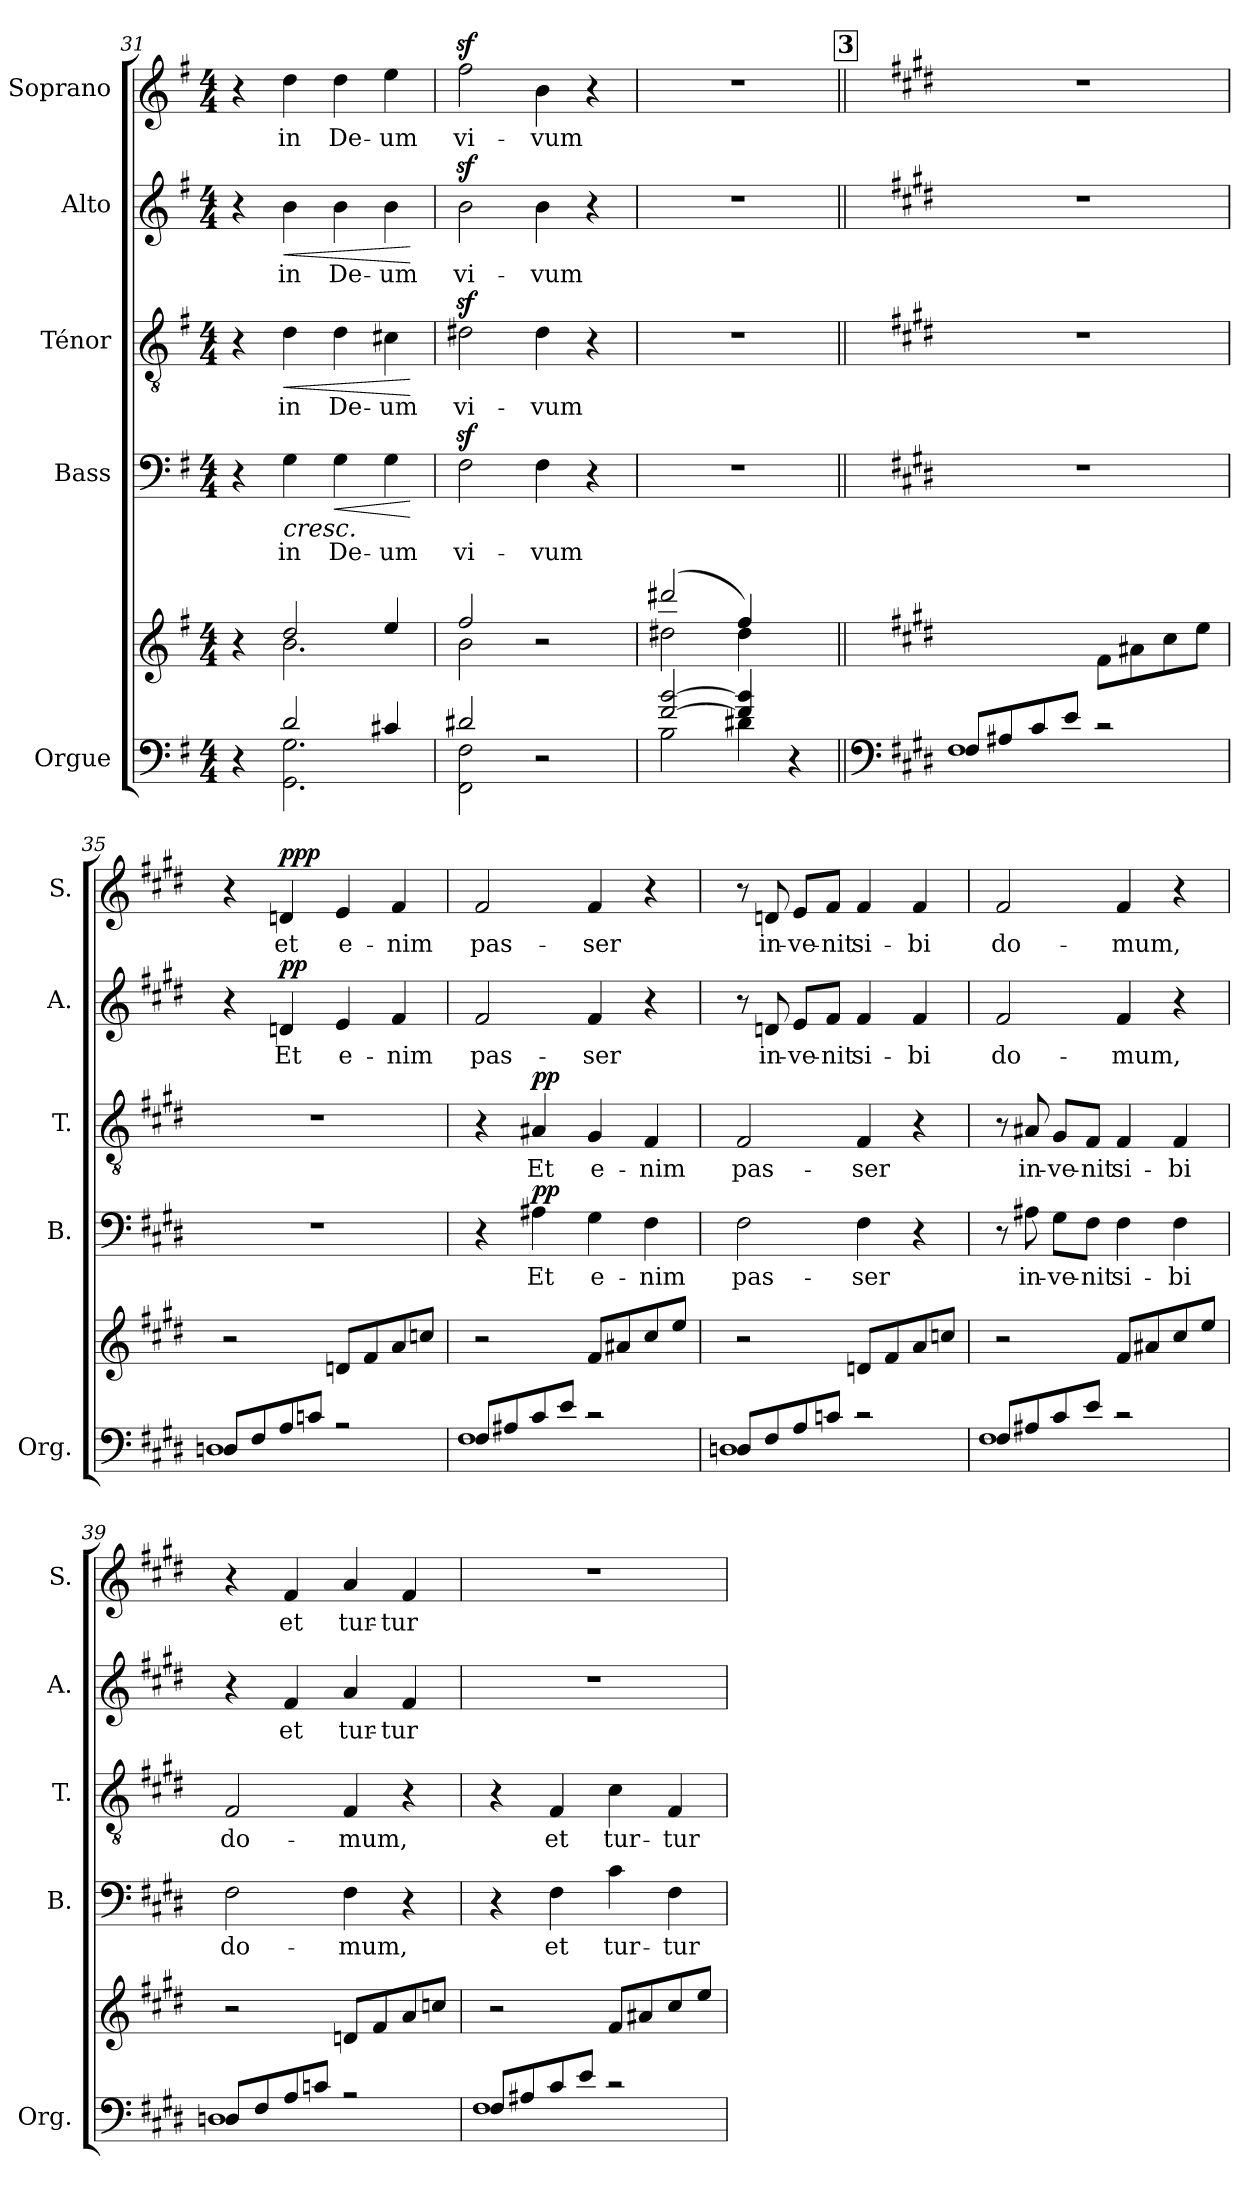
**kern	**kern	**kern	**text	**dynam	**kern	**text	**dynam	**kern	**text	**dynam	**kern	**text	**dynam
*part5	*part5	*part4	*part4	*part4	*part3	*part3	*part3	*part2	*part2	*part2	*part1	*part1	*part1
*staff6	*staff5	*staff4	*staff4	*staff4	*staff3	*staff3	*staff3	*staff2	*staff2	*staff2	*staff1	*staff1	*staff1
*I"Orgue	*	*I"Bass	*	*	*I"Ténor	*	*	*I"Alto	*	*	*I"Soprano	*	*
*I'Org.	*	*I'B.	*	*	*I'T.	*	*	*I'A.	*	*	*I'S.	*	*
*clefF4	*clefG2	*clefF4	*	*	*clefGv2	*	*	*clefG2	*	*	*clefG2	*	*
*k[f#]	*k[f#]	*k[f#]	*	*	*k[f#]	*	*	*k[f#]	*	*	*k[f#]	*	*
*G:	*G:	*G:	*	*	*	*	*	*G:	*	*	*G:	*	*
*M4/4	*M4/4	*M4/4	*	*	*M4/4	*	*	*M4/4	*	*	*M4/4	*	*
=31	=31	=31	=31	=31	=31	=31	=31	=31	=31	=31	=31	=31	=31
*^	*^	*	*	*	*	*	*	*	*	*	*	*	*
4r	4ryy	4r	4ryy	4r	.	.	4r	.	.	4r	.	.	4r	.	.
!	!	!	!	!	!LO:LY:b	!LO:HP:b	!	!LO:LY:b	!LO:HP:b	!	!LO:LY:b	!LO:HP:b	!	!LO:LY:b	!
2d/	2.GG\ 2.G\	2dd/	2.b\	4G\	in	<	4d\	in	<	4b\	in	<	4dd\	in	.
!	!	!	!	!	!LO:LY:b	!LO:HP:b	!	!LO:LY:b	!	!	!LO:LY:b	!	!	!LO:LY:b	!
.	.	.	.	4G\	De-	<	4d\	De-	.	4b\	De-	.	4dd\	De-	.
!	!	!	!	!	!LO:LY:b	!	!	!LO:LY:b	!	!	!LO:LY:b	!	!	!LO:LY:b	!
4c#X/	.	4ee/	.	4G\	-um	.	4c#X\	-um	.	4b\	-um	.	4ee\	-um	.
*v	*v	*	*	*	*	*	*	*	*	*	*	*	*	*	*
*	*v	*v	*	*	*	*	*	*	*	*	*	*	*	*
.	.	.	.	[ [	.	.	[	.	.	[	.	.	.
=32	=32	=32	=32	=32	=32	=32	=32	=32	=32	=32	=32	=32	=32
*^	*^	*	*	*	*	*	*	*	*	*	*	*	*
!	!	!	!	!	!LO:LY:b	!	!	!LO:LY:b	!	!	!LO:LY:b	!	!	!LO:LY:b	!
2d#X/	2FF#\ 2F#\	2ff#/	2b\	2F#z>\	vi-	.	2d#Xz>\	vi-	.	2bz>\	vi-	.	2ff#z>\	vi-	.
!	!	!	!	!	!LO:LY:b	!	!	!LO:LY:b	!	!	!LO:LY:b	!	!	!LO:LY:b	!
2r	2ryy	2r	2ryy	4F#\	-vum	.	4d#\	-vum	.	4b\	-vum	.	4b\	-vum	.
.	.	.	.	4r	.	.	4r	.	.	4r	.	.	4r	.	.
!!LO:PB:g=z
=33	=33	=33	=33	=33	=33	=33	=33	=33	=33	=33	=33	=33	=33	=33	=33
[2f#/ [2b/	2B\	(>2ddd#X/	2dd#X\	1r	.	.	1r	.	.	1r	.	.	1r	.	.
4f#/] 4b/]	4d#X\	4ff#/)	4dd#\	.	.	.	.	.	.	.	.	.	.	.	.
4r	4ryy	4ryy	4ryy	.	.	.	.	.	.	.	.	.	.	.	.
!!LO:REH:place=s1:a:B:fs=14:t=3
=34||	=34||	=34||	=34||	=34||	=34||	=34||	=34||	=34||	=34||	=34||	=34||	=34||	=34||	=34||	=34||
*clefF4	*	*	*	*	*	*	*	*	*	*	*	*	*	*	*
*k[f#c#g#d#]	*	*k[f#c#g#d#]	*	*k[f#c#g#d#]	*	*	*k[f#c#g#d#]	*	*	*k[f#c#g#d#]	*	*	*k[f#c#g#d#]	*	*
*E:	*	*E:	*	*E:	*	*	*	*	*	*E:	*	*	*E:	*	*
8F#/L	1F#	1ryy	2ryy	1r	.	.	1r	.	.	1r	.	.	1r	.	.
8A#X/	.	.	.	.	.	.	.	.	.	.	.	.	.	.	.
8c#/	.	.	.	.	.	.	.	.	.	.	.	.	.	.	.
8e/J	.	.	.	.	.	.	.	.	.	.	.	.	.	.	.
2r	.	.	8f#\L	.	.	.	.	.	.	.	.	.	.	.	.
.	.	.	8a#X\	.	.	.	.	.	.	.	.	.	.	.	.
.	.	.	8cc#\	.	.	.	.	.	.	.	.	.	.	.	.
.	.	.	8ee\J	.	.	.	.	.	.	.	.	.	.	.	.
*	*	*v	*v	*	*	*	*	*	*	*	*	*	*	*	*
=35	=35	=35	=35	=35	=35	=35	=35	=35	=35	=35	=35	=35	=35	=35
8Dn/L	1D	2r	1r	.	.	1r	.	.	4r	.	.	4r	.	.
8F#/	.	.	.	.	.	.	.	.	.	.	.	.	.	.
!	!	!	!	!	!	!	!	!	!	!LO:LY:b	!LO:DY:a	!	!LO:LY:b	!LO:DY:a
!	!	!	!	!	!	!	!	!	!	!	!	!	!	!LO:DY:n=1:a
8A/	.	.	.	.	.	.	.	.	4dn/	Et	pp	4dn/	et	p pp
8cn/J	.	.	.	.	.	.	.	.	.	.	.	.	.	.
!	!	!	!	!	!	!	!	!	!	!LO:LY:b	!	!	!LO:LY:b	!
2r	.	8dn/L	.	.	.	.	.	.	4e/	e-	.	4e/	e-	.
.	.	8f#/	.	.	.	.	.	.	.	.	.	.	.	.
!	!	!	!	!	!	!	!	!	!	!LO:LY:b	!	!	!LO:LY:b	!
.	.	8a/	.	.	.	.	.	.	4f#/	-nim	.	4f#/	-nim	.
.	.	8ccn/J	.	.	.	.	.	.	.	.	.	.	.	.
=36	=36	=36	=36	=36	=36	=36	=36	=36	=36	=36	=36	=36	=36	=36
!	!	!	!	!	!	!	!	!	!	!LO:LY:b	!	!	!LO:LY:b	!
8F#/L	1F#	2r	4r	.	.	4r	.	.	2f#/	pas-	.	2f#/	pas-	.
8A#X/	.	.	.	.	.	.	.	.	.	.	.	.	.	.
!	!	!	!	!LO:LY:b	!LO:DY:a	!	!LO:LY:b	!LO:DY:a	!	!	!	!	!	!
8c#/	.	.	4A#X\	Et	pp	4A#X/	Et	pp	.	.	.	.	.	.
8e/J	.	.	.	.	.	.	.	.	.	.	.	.	.	.
!	!	!	!	!LO:LY:b	!	!	!LO:LY:b	!	!	!LO:LY:b	!	!	!LO:LY:b	!
2r	.	8f#/L	4G#\	e-	.	4G#/	e-	.	4f#/	-ser	.	4f#/	-ser	.
.	.	8a#X/	.	.	.	.	.	.	.	.	.	.	.	.
!	!	!	!	!LO:LY:b	!	!	!LO:LY:b	!	!	!	!	!	!	!
.	.	8cc#/	4F#\	-nim	.	4F#/	-nim	.	4r	.	.	4r	.	.
.	.	8ee/J	.	.	.	.	.	.	.	.	.	.	.	.
=37	=37	=37	=37	=37	=37	=37	=37	=37	=37	=37	=37	=37	=37	=37
!	!	!	!	!LO:LY:b	!	!	!LO:LY:b	!	!	!	!	!	!	!
8Dn/L	1D	2r	2F#\	pas-	.	2F#/	pas-	.	8r	.	.	8r	.	.
!	!	!	!	!	!	!	!	!	!	!LO:LY:b	!	!	!LO:LY:b	!
8F#/	.	.	.	.	.	.	.	.	8dn/	in-	.	8dn/	in-	.
!	!	!	!	!	!	!	!	!	!	!LO:LY:b	!	!	!LO:LY:b	!
8A/	.	.	.	.	.	.	.	.	8e/L	-ve-	.	8e/L	-ve-	.
!	!	!	!	!	!	!	!	!	!	!LO:LY:b	!	!	!LO:LY:b	!
8cn/J	.	.	.	.	.	.	.	.	8f#/J	-nit	.	8f#/J	-nit	.
!	!	!	!	!LO:LY:b	!	!	!LO:LY:b	!	!	!LO:LY:b	!	!	!LO:LY:b	!
2r	.	8dn/L	4F#\	-ser	.	4F#/	-ser	.	4f#/	si-	.	4f#/	si-	.
.	.	8f#/	.	.	.	.	.	.	.	.	.	.	.	.
!	!	!	!	!	!	!	!	!	!	!LO:LY:b	!	!	!LO:LY:b	!
.	.	8a/	4r	.	.	4r	.	.	4f#/	-bi	.	4f#/	-bi	.
.	.	8ccn/J	.	.	.	.	.	.	.	.	.	.	.	.
!!LO:LB:g=z
=38	=38	=38	=38	=38	=38	=38	=38	=38	=38	=38	=38	=38	=38	=38
!	!	!	!	!	!	!	!	!	!	!LO:LY:b	!	!	!LO:LY:b	!
8F#/L	1F#	2r	8r	.	.	8r	.	.	2f#/	do-	.	2f#/	do-	.
!	!	!	!	!LO:LY:b	!	!	!LO:LY:b	!	!	!	!	!	!	!
8A#X/	.	.	8A#X\	in-	.	8A#X/	in-	.	.	.	.	.	.	.
!	!	!	!	!LO:LY:b	!	!	!LO:LY:b	!	!	!	!	!	!	!
8c#/	.	.	8G#\L	-ve-	.	8G#/L	-ve-	.	.	.	.	.	.	.
!	!	!	!	!LO:LY:b	!	!	!LO:LY:b	!	!	!	!	!	!	!
8e/J	.	.	8F#\J	-nit	.	8F#/J	-nit	.	.	.	.	.	.	.
!	!	!	!	!LO:LY:b	!	!	!LO:LY:b	!	!	!LO:LY:b	!	!	!LO:LY:b	!
2r	.	8f#/L	4F#\	si-	.	4F#/	si-	.	4f#/	-mum,	.	4f#/	-mum,	.
.	.	8a#X/	.	.	.	.	.	.	.	.	.	.	.	.
!	!	!	!	!LO:LY:b	!	!	!LO:LY:b	!	!	!	!	!	!	!
.	.	8cc#/	4F#\	-bi	.	4F#/	-bi	.	4r	.	.	4r	.	.
.	.	8ee/J	.	.	.	.	.	.	.	.	.	.	.	.
=39	=39	=39	=39	=39	=39	=39	=39	=39	=39	=39	=39	=39	=39	=39
!	!	!	!	!LO:LY:b	!	!	!LO:LY:b	!	!	!	!	!	!	!
8Dn/L	1D	2r	2F#\	do-	.	2F#/	do-	.	4r	.	.	4r	.	.
8F#/	.	.	.	.	.	.	.	.	.	.	.	.	.	.
!	!	!	!	!	!	!	!	!	!	!LO:LY:b	!	!	!LO:LY:b	!
8A/	.	.	.	.	.	.	.	.	4f#/	et	.	4f#/	et	.
8cn/J	.	.	.	.	.	.	.	.	.	.	.	.	.	.
!	!	!	!	!LO:LY:b	!	!	!LO:LY:b	!	!	!LO:LY:b	!	!	!LO:LY:b	!
2r	.	8dn/L	4F#\	-mum,	.	4F#/	-mum,	.	4a/	tur-	.	4a/	tur-	.
.	.	8f#/	.	.	.	.	.	.	.	.	.	.	.	.
!	!	!	!	!	!	!	!	!	!	!LO:LY:b	!	!	!LO:LY:b	!
.	.	8a/	4r	.	.	4r	.	.	4f#/	-tur	.	4f#/	-tur	.
.	.	8ccn/J	.	.	.	.	.	.	.	.	.	.	.	.
=40	=40	=40	=40	=40	=40	=40	=40	=40	=40	=40	=40	=40	=40	=40
8F#/L	1F#	2r	4r	.	.	4r	.	.	1r	.	.	1r	.	.
8A#X/	.	.	.	.	.	.	.	.	.	.	.	.	.	.
!	!	!	!	!LO:LY:b	!	!	!LO:LY:b	!	!	!	!	!	!	!
8c#/	.	.	4F#\	et	.	4F#/	et	.	.	.	.	.	.	.
8e/J	.	.	.	.	.	.	.	.	.	.	.	.	.	.
!	!	!	!	!LO:LY:b	!	!	!LO:LY:b	!	!	!	!	!	!	!
2r	.	8f#/L	4c#\	tur-	.	4c#\	tur-	.	.	.	.	.	.	.
.	.	8a#X/	.	.	.	.	.	.	.	.	.	.	.	.
!	!	!	!	!LO:LY:b	!	!	!LO:LY:b	!	!	!	!	!	!	!
.	.	8cc#/	4F#\	-tur	.	4F#/	-tur	.	.	.	.	.	.	.
.	.	8ee/J	.	.	.	.	.	.	.	.	.	.	.	.
*v	*v	*	*	*	*	*	*	*	*	*	*	*	*	*
=	=	=	=	=	=	=	=	=	=	=	=	=	=
*-	*-	*-	*-	*-	*-	*-	*-	*-	*-	*-	*-	*-	*-
